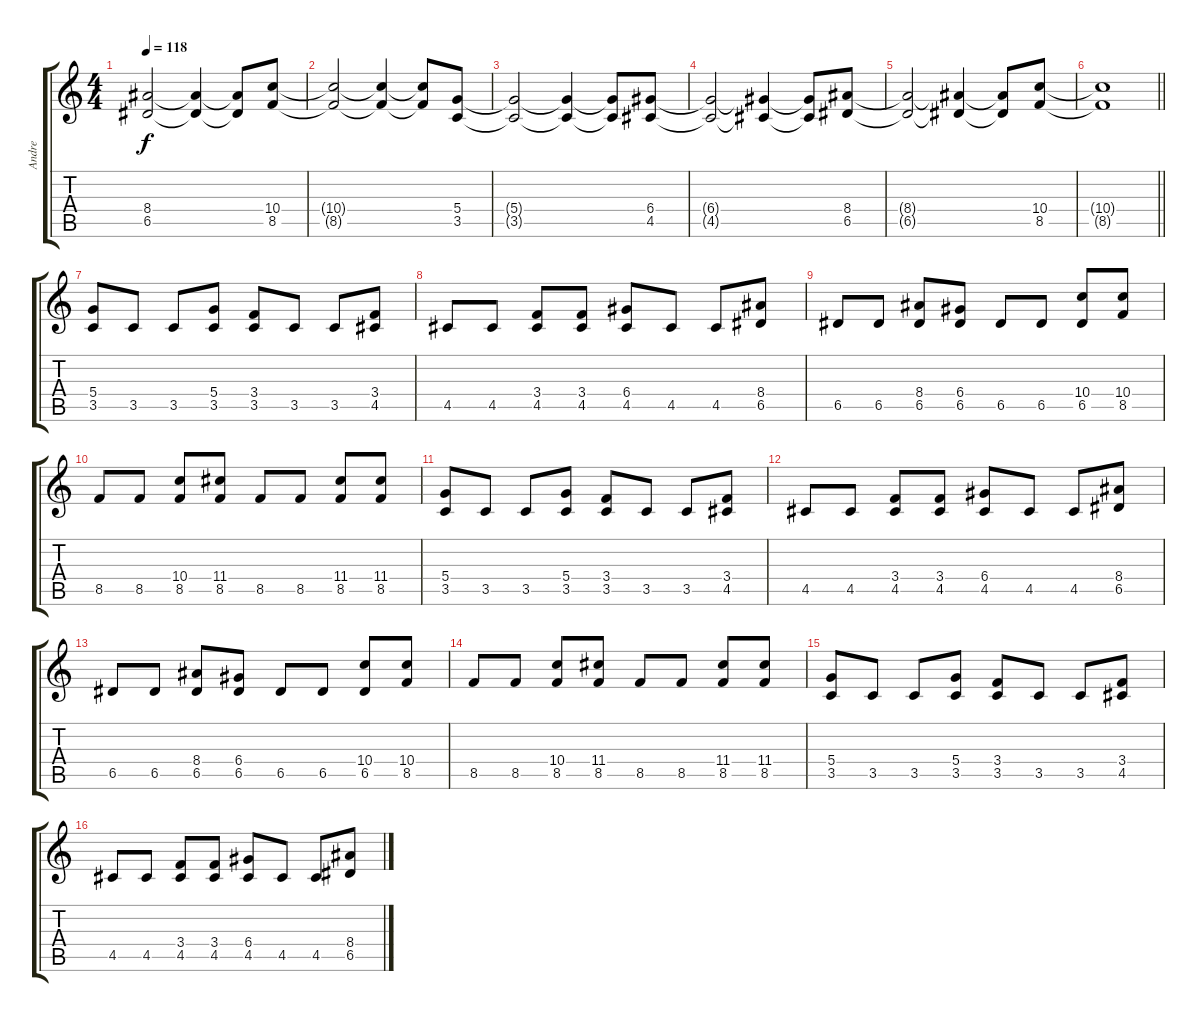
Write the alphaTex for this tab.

\track ("Andre" "Andre") {instrument distortionguitar}
\staff {score tabs}
\tuning (E4 B3 G3 D3 A2 E2) {hide}
\ts (4 4)
\tempo 118
\clef g2
\ks c
(8.4{t} 6.5{t}).2{dy f} (8.4{t} 6.5{t}).4 (8.4{t} 6.5{t}).8 (10.4 8.5).8 |
(10.4{t} 8.5{t}).2 (10.4{t} 8.5{t}).4 (10.4{t} 8.5{t}).8 (5.4 3.5).8 |
(5.4{t} 3.5{t}).2 (5.4{t} 3.5{t}).4 (5.4{t} 3.5{t}).8 (6.4 4.5).8 |
(6.4{t} 4.5{t}).2 (6.4{t} 4.5{t}).4 (6.4{t} 4.5{t}).8 (8.4 6.5).8 |
(8.4{t} 6.5{t}).2 (8.4{t} 6.5{t}).4 (8.4{t} 6.5{t}).8 (10.4 8.5).8 |
\barLineRight lightlight
(10.4{t} 8.5{t}).1 |
(5.4 3.5).8 3.5.8 3.5.8 (5.4 3.5).8 (3.4 3.5).8 3.5.8 3.5.8 (3.4 4.5).8 |
4.5.8 4.5.8 (3.4 4.5).8 (3.4 4.5).8 (6.4 4.5).8 4.5.8 4.5.8 (8.4 6.5).8 |
6.5.8 6.5.8 (8.4 6.5).8 (6.4 6.5).8 6.5.8 6.5.8 (10.4 6.5).8 (10.4 8.5).8 |
8.5.8 8.5.8 (10.4 8.5).8 (11.4 8.5).8 8.5.8 8.5.8 (11.4 8.5).8 (11.4 8.5).8 |
(5.4 3.5).8 3.5.8 3.5.8 (5.4 3.5).8 (3.4 3.5).8 3.5.8 3.5.8 (3.4 4.5).8 |
4.5.8 4.5.8 (3.4 4.5).8 (3.4 4.5).8 (6.4 4.5).8 4.5.8 4.5.8 (8.4 6.5).8 |
6.5.8 6.5.8 (8.4 6.5).8 (6.4 6.5).8 6.5.8 6.5.8 (10.4 6.5).8 (10.4 8.5).8 |
8.5.8 8.5.8 (10.4 8.5).8 (11.4 8.5).8 8.5.8 8.5.8 (11.4 8.5).8 (11.4 8.5).8 |
(5.4 3.5).8 3.5.8 3.5.8 (5.4 3.5).8 (3.4 3.5).8 3.5.8 3.5.8 (3.4 4.5).8 |
4.5.8 4.5.8 (3.4 4.5).8 (3.4 4.5).8 (6.4 4.5).8 4.5.8 4.5.8 (8.4 6.5).8
